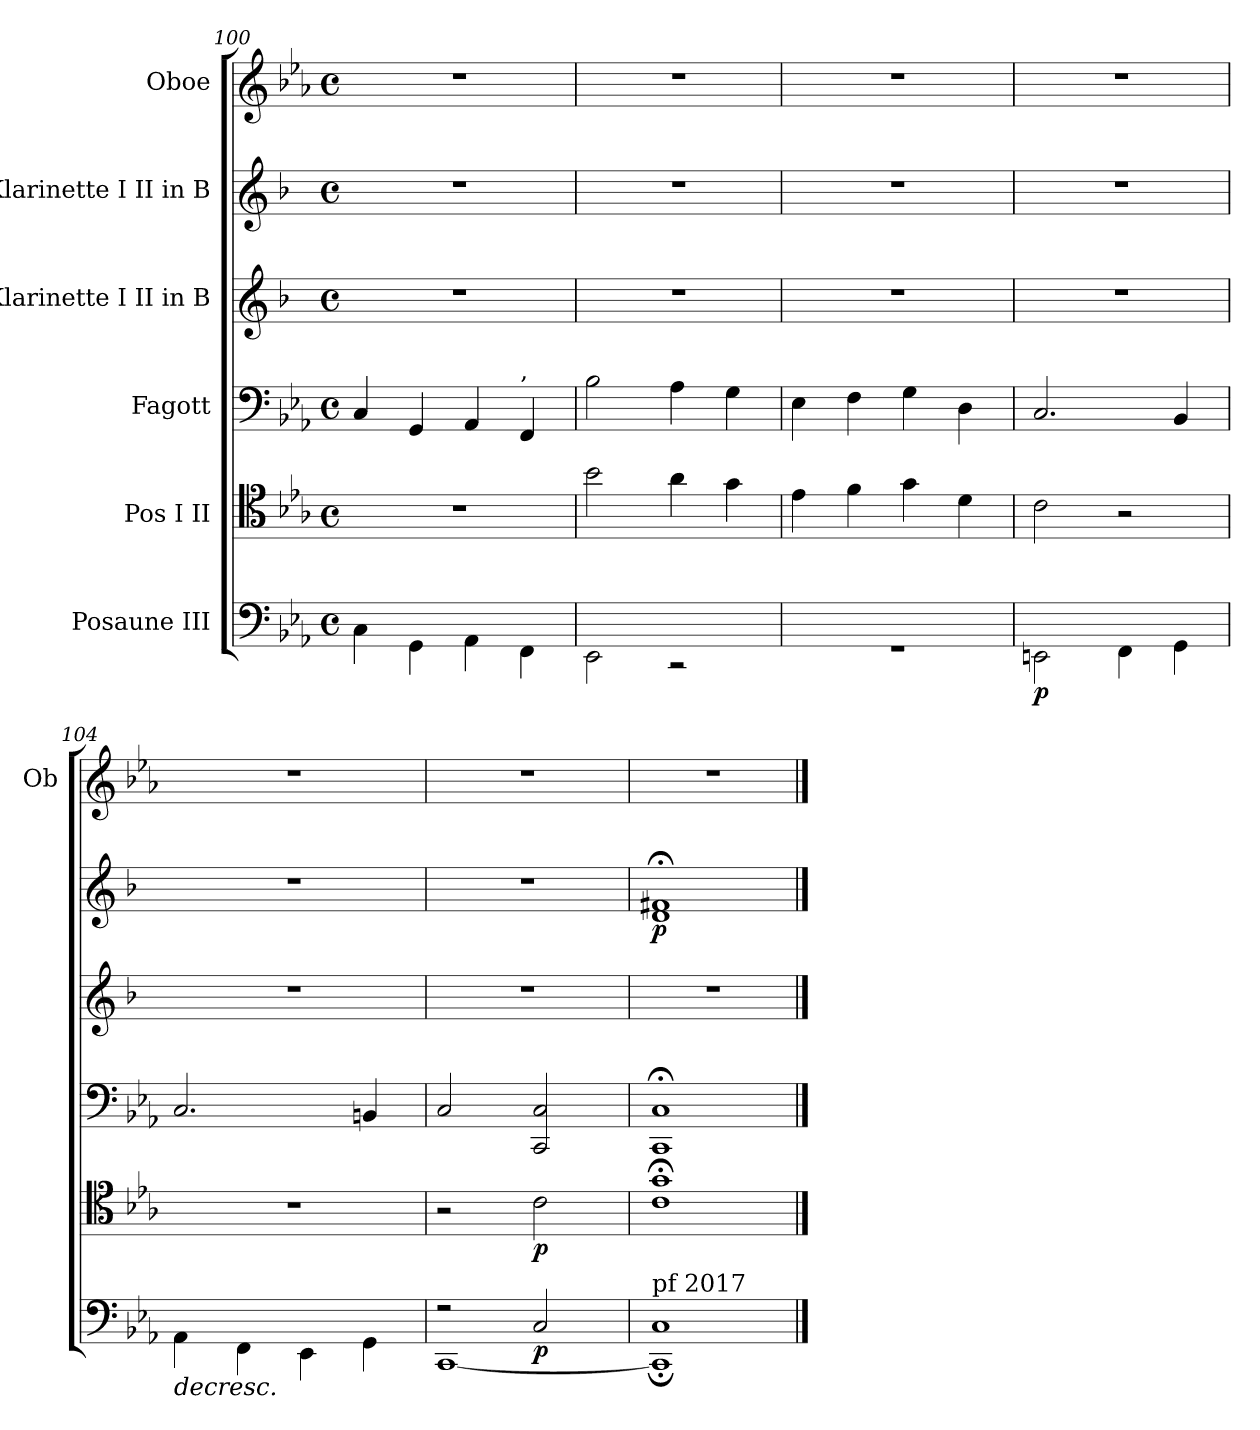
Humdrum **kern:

**kern	**dynam	**kern	**dynam	**kern	**kern	**kern	**dynam	**kern
*part6	*part6	*part5	*part5	*part4	*part3	*part2	*part2	*part1
*staff6	*staff6	*staff5	*staff5	*staff4	*staff3	*staff2	*staff2	*staff1
*I"Posaune III	*	*I"Pos I II	*	*I"Fagott	*I"Klarinette I II in B	*I"Klarinette I II in B	*	*I"Oboe
*	*	*	*	*	*	*	*	*I'Ob
!!LO:PB:g=z
*clefF4	*	*clefC4	*	*clefF4	*clefG2	*clefG2	*	*clefG2
*	*	*	*	*	*ITrd1c2	*ITrd1c2	*	*
*k[b-e-a-]	*	*k[b-e-a-]	*	*k[b-e-a-]	*k[b-e-a-]	*k[b-e-a-]	*	*k[b-e-a-]
*E-:	*	*E-:	*	*E-:	*E-:	*E-:	*	*E-:
*M4/4	*	*M4/4	*	*M4/4	*M4/4	*M4/4	*	*M4/4
*met(c)	*	*met(c)	*	*met(c)	*met(c)	*met(c)	*	*met(c)
=100	=100	=100	=100	=100	=100	=100	=100	=100
*^	*	*	*	*	*	*	*	*
1ryy	4C\	.	1r	.	4C/	1r	1r	.	1r
.	4GG\	.	.	.	4GG/	.	.	.	.
.	4AA-\	.	.	.	4AA-/	.	.	.	.
!	!	!	!	!	!LO:TX:a:t=,	!	!	!	!
.	4FF\	.	.	.	4FF/	.	.	.	.
=101	=101	=101	=101	=101	=101	=101	=101	=101	=101
1ryy	2EE-\	.	2b-\	.	2B-\	1r	1r	.	1r
.	2r	.	4a-\	.	4A-\	.	.	.	.
.	.	.	4g\	.	4G\	.	.	.	.
=102	=102	=102	=102	=102	=102	=102	=102	=102	=102
1ryy	1r	.	4e-\	.	4E-\	1r	1r	.	1r
.	.	.	4f\	.	4F\	.	.	.	.
.	.	.	4g\	.	4G\	.	.	.	.
.	.	.	4d\	.	4D\	.	.	.	.
=103	=103	=103	=103	=103	=103	=103	=103	=103	=103
!	!	!LO:DY:b	!	!	!	!	!	!	!
1ryy	2EEn\	p	2c\	.	2.C/	1r	1r	.	1r
.	4FF\	.	2r	.	.	.	.	.	.
.	4GG\	.	.	.	4BB-/	.	.	.	.
=104	=104	=104	=104	=104	=104	=104	=104	=104	=104
!	!	!LO:HP:b	!	!	!	!	!	!	!
1ryy	4AA-\	>	1r	.	2.C/	1r	1r	.	1r
.	4FF\	.	.	.	.	.	.	.	.
.	4EE-\	.	.	.	.	.	.	.	.
.	4GG\	.	.	.	4BBn/	.	.	.	.
=105	=105	=105	=105	=105	=105	=105	=105	=105	=105
2r	[1CC	.	2r	.	2C/	1r	1r	.	1r
!	!	!LO:DY:b	!	!LO:DY:b	!	!	!	!	!
2C/	.	p	2c\	p	2CC/ 2C/	.	.	.	.
=106	=106	=106	=106	=106	=106	=106	=106	=106	=106
!LO:TX:a:t=pf 2017	!	!	!	!	!	!	!	!	!
!	!	!	!	!	!	!	!	!LO:DY:b	!
1C	1CC;<]	.	1c;< 1g;<	.	1CC;< 1C;<	1r	1c;< 1en;<	p	1r
*v	*v	*	*	*	*	*	*	*	*
.	]	.	.	.	.	.	.	.
==	==	==	==	==	==	==	==	==
*-	*-	*-	*-	*-	*-	*-	*-	*-
